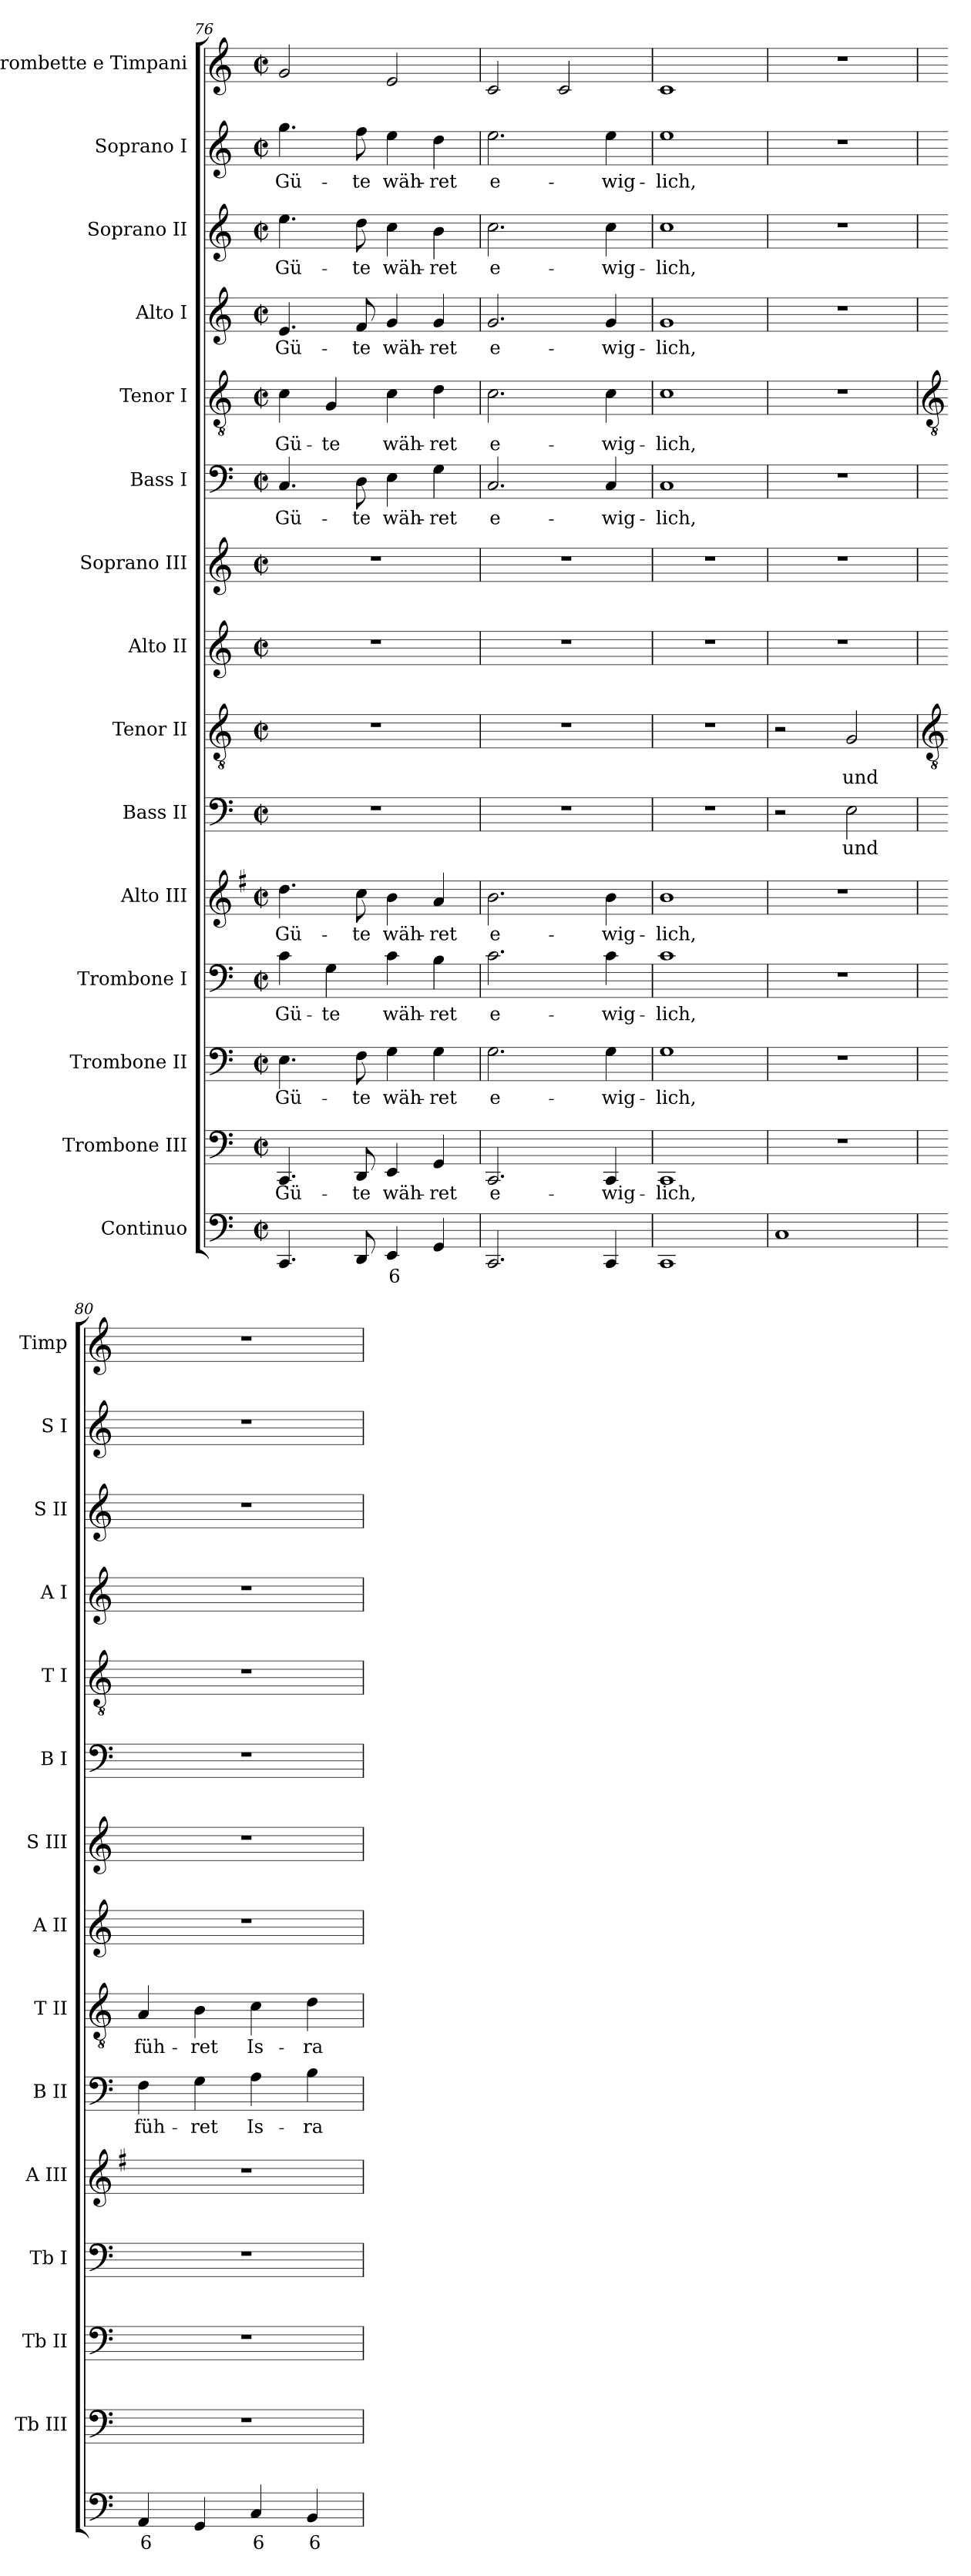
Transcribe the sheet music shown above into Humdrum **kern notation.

**kern	**text	**kern	**text	**kern	**text	**kern	**text	**kern	**text	**kern	**text	**kern	**text	**kern	**kern	**kern	**text	**kern	**text	**kern	**text	**kern	**text	**kern	**text	**kern
*part15	*part15	*part14	*part14	*part13	*part13	*part12	*part12	*part11	*part11	*part10	*part10	*part9	*part9	*part8	*part7	*part6	*part6	*part5	*part5	*part4	*part4	*part3	*part3	*part2	*part2	*part1
*staff15	*staff15	*staff14	*staff14	*staff13	*staff13	*staff12	*staff12	*staff11	*staff11	*staff10	*staff10	*staff9	*staff9	*staff8	*staff7	*staff6	*staff6	*staff5	*staff5	*staff4	*staff4	*staff3	*staff3	*staff2	*staff2	*staff1
*I"Continuo	*	*I"Trombone III	*	*I"Trombone II	*	*I"Trombone I	*	*I"Alto III	*	*I"Bass II	*	*I"Tenor II	*	*I"Alto II	*I"Soprano III	*I"Bass I	*	*I"Tenor I	*	*I"Alto I	*	*I"Soprano II	*	*I"Soprano I	*	*I"Trombette  e Timpani
*	*	*I'Tb III	*	*I'Tb II	*	*I'Tb I	*	*I'A III	*	*I'B II	*	*I'T II	*	*I'A II	*I'S III	*I'B I	*	*I'T I	*	*I'A I	*	*I'S II	*	*I'S I	*	*I'Timp
*clefF4	*	*clefF4	*	*clefF4	*	*clefF4	*	*clefG2	*	*clefF4	*	*clefGv2	*	*clefG2	*clefG2	*clefF4	*	*clefGv2	*	*clefG2	*	*clefG2	*	*clefG2	*	*clefG2
*	*	*	*	*	*	*	*	*ITrd4c7	*	*	*	*	*	*	*	*	*	*	*	*	*	*	*	*	*	*
*k[]	*	*k[]	*	*k[]	*	*k[]	*	*k[]	*	*k[]	*	*k[]	*	*k[]	*k[]	*k[]	*	*k[]	*	*k[]	*	*k[]	*	*k[]	*	*k[]
*C:	*	*C:	*	*C:	*	*C:	*	*C:	*	*C:	*	*C:	*	*C:	*C:	*C:	*	*C:	*	*C:	*	*C:	*	*C:	*	*C:
*M2/2	*	*M2/2	*	*M2/2	*	*M2/2	*	*M2/2	*	*M2/2	*	*M2/2	*	*M2/2	*M2/2	*M2/2	*	*M2/2	*	*M2/2	*	*M2/2	*	*M2/2	*	*M2/2
*met(c|)	*	*met(c|)	*	*met(c|)	*	*met(c|)	*	*met(c|)	*	*met(c|)	*	*met(c|)	*	*met(c|)	*met(c|)	*met(c|)	*	*met(c|)	*	*met(c|)	*	*met(c|)	*	*met(c|)	*	*met(c|)
=76	=76	=76	=76	=76	=76	=76	=76	=76	=76	=76	=76	=76	=76	=76	=76	=76	=76	=76	=76	=76	=76	=76	=76	=76	=76	=76
!	!	!	!LO:LY:b	!	!LO:LY:b	!	!LO:LY:b	!	!LO:LY:b	!	!	!	!	!	!	!	!LO:LY:b	!	!LO:LY:b	!	!LO:LY:b	!	!LO:LY:b	!	!LO:LY:b	!
4.CC	.	4.CC	Gü-	4.E	Gü-	4c	Gü-	4.g	Gü-	1r	.	1r	.	1r	1r	4.C	Gü-	4c	Gü-	4.e	Gü-	4.ee	Gü-	4.gg	Gü-	2g
!	!	!	!	!	!	!	!LO:LY:b	!	!	!	!	!	!	!	!	!	!	!	!LO:LY:b	!	!	!	!	!	!	!
.	.	.	.	.	.	4G	-te	.	.	.	.	.	.	.	.	.	.	4G	-te	.	.	.	.	.	.	.
!	!	!	!LO:LY:b	!	!LO:LY:b	!	!	!	!LO:LY:b	!	!	!	!	!	!	!	!LO:LY:b	!	!	!	!LO:LY:b	!	!LO:LY:b	!	!LO:LY:b	!
8DD	.	8DDL	-te	8F	-te	.	.	8f	-te	.	.	.	.	.	.	8D	-te	.	.	8f	-te	8dd	-te	8ff	-te	.
!	!LO:LY:b	!	!LO:LY:b	!	!LO:LY:b	!	!LO:LY:b	!	!LO:LY:b	!	!	!	!	!	!	!	!LO:LY:b	!	!LO:LY:b	!	!LO:LY:b	!	!LO:LY:b	!	!LO:LY:b	!
4EE	6	4EE	wäh-	4G	wäh-	4c	wäh-	4e	wäh-	.	.	.	.	.	.	4E	wäh-	4c	wäh-	4g	wäh-	4cc	wäh-	4ee	wäh-	2e
!	!	!	!LO:LY:b	!	!LO:LY:b	!	!LO:LY:b	!	!LO:LY:b	!	!	!	!	!	!	!	!LO:LY:b	!	!LO:LY:b	!	!LO:LY:b	!	!LO:LY:b	!	!LO:LY:b	!
4GG	.	4GG	-ret	4G	-ret	4B	-ret	4d	-ret	.	.	.	.	.	.	4G	-ret	4d	-ret	4g	-ret	4b	-ret	4dd	-ret	.
=77	=77	=77	=77	=77	=77	=77	=77	=77	=77	=77	=77	=77	=77	=77	=77	=77	=77	=77	=77	=77	=77	=77	=77	=77	=77	=77
!	!	!	!LO:LY:b	!	!LO:LY:b	!	!LO:LY:b	!	!LO:LY:b	!	!	!	!	!	!	!	!LO:LY:b	!	!LO:LY:b	!	!LO:LY:b	!	!LO:LY:b	!	!LO:LY:b	!
2.CC	.	2.CC	e-	2.G	e-	2.c	e-	2.e	e-	1r	.	1r	.	1r	1r	2.C	e-	2.c	e-	2.g	e-	2.cc	e-	2.ee	e-	2c
.	.	.	.	.	.	.	.	.	.	.	.	.	.	.	.	.	.	.	.	.	.	.	.	.	.	2c
!	!	!	!LO:LY:b	!	!LO:LY:b	!	!LO:LY:b	!	!LO:LY:b	!	!	!	!	!	!	!	!LO:LY:b	!	!LO:LY:b	!	!LO:LY:b	!	!LO:LY:b	!	!LO:LY:b	!
4CC	.	4CC	-wig-	4G	-wig-	4c	-wig-	4e	-wig-	.	.	.	.	.	.	4C	-wig-	4c	-wig-	4g	-wig-	4cc	-wig-	4ee	-wig-	.
=78	=78	=78	=78	=78	=78	=78	=78	=78	=78	=78	=78	=78	=78	=78	=78	=78	=78	=78	=78	=78	=78	=78	=78	=78	=78	=78
!	!	!	!LO:LY:b	!	!LO:LY:b	!	!LO:LY:b	!	!LO:LY:b	!	!	!	!	!	!	!	!LO:LY:b	!	!LO:LY:b	!	!LO:LY:b	!	!LO:LY:b	!	!LO:LY:b	!
1CC	.	1CC	-lich,	1G	-lich,	1c	-lich,	1e	-lich,	1r	.	1r	.	1r	1r	1C	-lich,	1c	-lich,	1g	-lich,	1cc	-lich,	1ee	-lich,	1c
=79	=79	=79	=79	=79	=79	=79	=79	=79	=79	=79	=79	=79	=79	=79	=79	=79	=79	=79	=79	=79	=79	=79	=79	=79	=79	=79
1C	.	1r	.	1r	.	1r	.	1r	.	2r	.	2r	.	1r	1r	1r	.	1r	.	1r	.	1r	.	1r	.	1r
!	!	!	!	!	!	!	!	!	!	!	!LO:LY:b	!	!LO:LY:b	!	!	!	!	!	!	!	!	!	!	!	!	!
.	.	.	.	.	.	.	.	.	.	2E	und	2G	und	.	.	.	.	.	.	.	.	.	.	.	.	.
!!LO:LB:g=z
=80	=80	=80	=80	=80	=80	=80	=80	=80	=80	=80	=80	=80	=80	=80	=80	=80	=80	=80	=80	=80	=80	=80	=80	=80	=80	=80
*	*	*	*	*	*	*	*	*	*	*	*	*clefGv2	*	*	*	*	*	*clefGv2	*	*	*	*	*	*	*	*
!	!LO:LY:b	!	!	!	!	!	!	!	!	!	!LO:LY:b	!	!LO:LY:b	!	!	!	!	!	!	!	!	!	!	!	!	!
4AA	6	1r	.	1r	.	1r	.	1r	.	4F	füh-	4A	füh-	1r	1r	1r	.	1r	.	1r	.	1r	.	1r	.	1r
!	!	!	!	!	!	!	!	!	!	!	!LO:LY:b	!	!LO:LY:b	!	!	!	!	!	!	!	!	!	!	!	!	!
4GG	.	.	.	.	.	.	.	.	.	4G	-ret	4B	-ret	.	.	.	.	.	.	.	.	.	.	.	.	.
!	!LO:LY:b	!	!	!	!	!	!	!	!	!	!LO:LY:b	!	!LO:LY:b	!	!	!	!	!	!	!	!	!	!	!	!	!
4C	6	.	.	.	.	.	.	.	.	4A	Is-	4c	Is-	.	.	.	.	.	.	.	.	.	.	.	.	.
!	!LO:LY:b	!	!	!	!	!	!	!	!	!	!LO:LY:b	!	!LO:LY:b	!	!	!	!	!	!	!	!	!	!	!	!	!
4BB	6	.	.	.	.	.	.	.	.	4B	-ra-	4d	-ra-	.	.	.	.	.	.	.	.	.	.	.	.	.
=	=	=	=	=	=	=	=	=	=	=	=	=	=	=	=	=	=	=	=	=	=	=	=	=	=	=
*-	*-	*-	*-	*-	*-	*-	*-	*-	*-	*-	*-	*-	*-	*-	*-	*-	*-	*-	*-	*-	*-	*-	*-	*-	*-	*-
